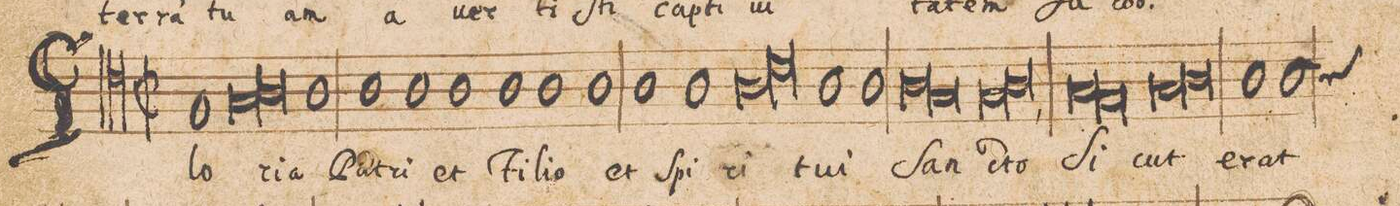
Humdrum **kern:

**kern	**text
*I"[TENOR.]	*
*clefC4	*
*k[]	*
*met(C|)	*
*M2/1	*
1F	Glo-
*lig	*
1G	-ri-
=53-	=53-
1A	.
*Xlig	*
1A	-a
=54-	=54-
1A	Pa-
1A	-tri
=55-	=55-
1A	et
1A	Fi-
=56-	=56-
1A	-li-
1A	-o
=57-	=57-
1A	et
1A	Spi-
=58-	=58-
*lig	*
1A	-ri-
1c	.
*Xlig	*
=59-	=59-
1A	-tu-
1A	-i
=60-	=60-
*lig	*
1A	San-
1G	.
*Xlig	*
=61-	=61-
*lig	*
1G	-cto
1A,<	.
*Xlig	*
=62-	=62-
*lig	*
1G	Si-
1F	.
*Xlig	*
=63-	=63-
*lig	*
1G	-cut
1A	.
*Xlig	*
=64-	=64-
1A	e-
*custos:A	*
1A	-rat
=65-	=65-
*-	*-
